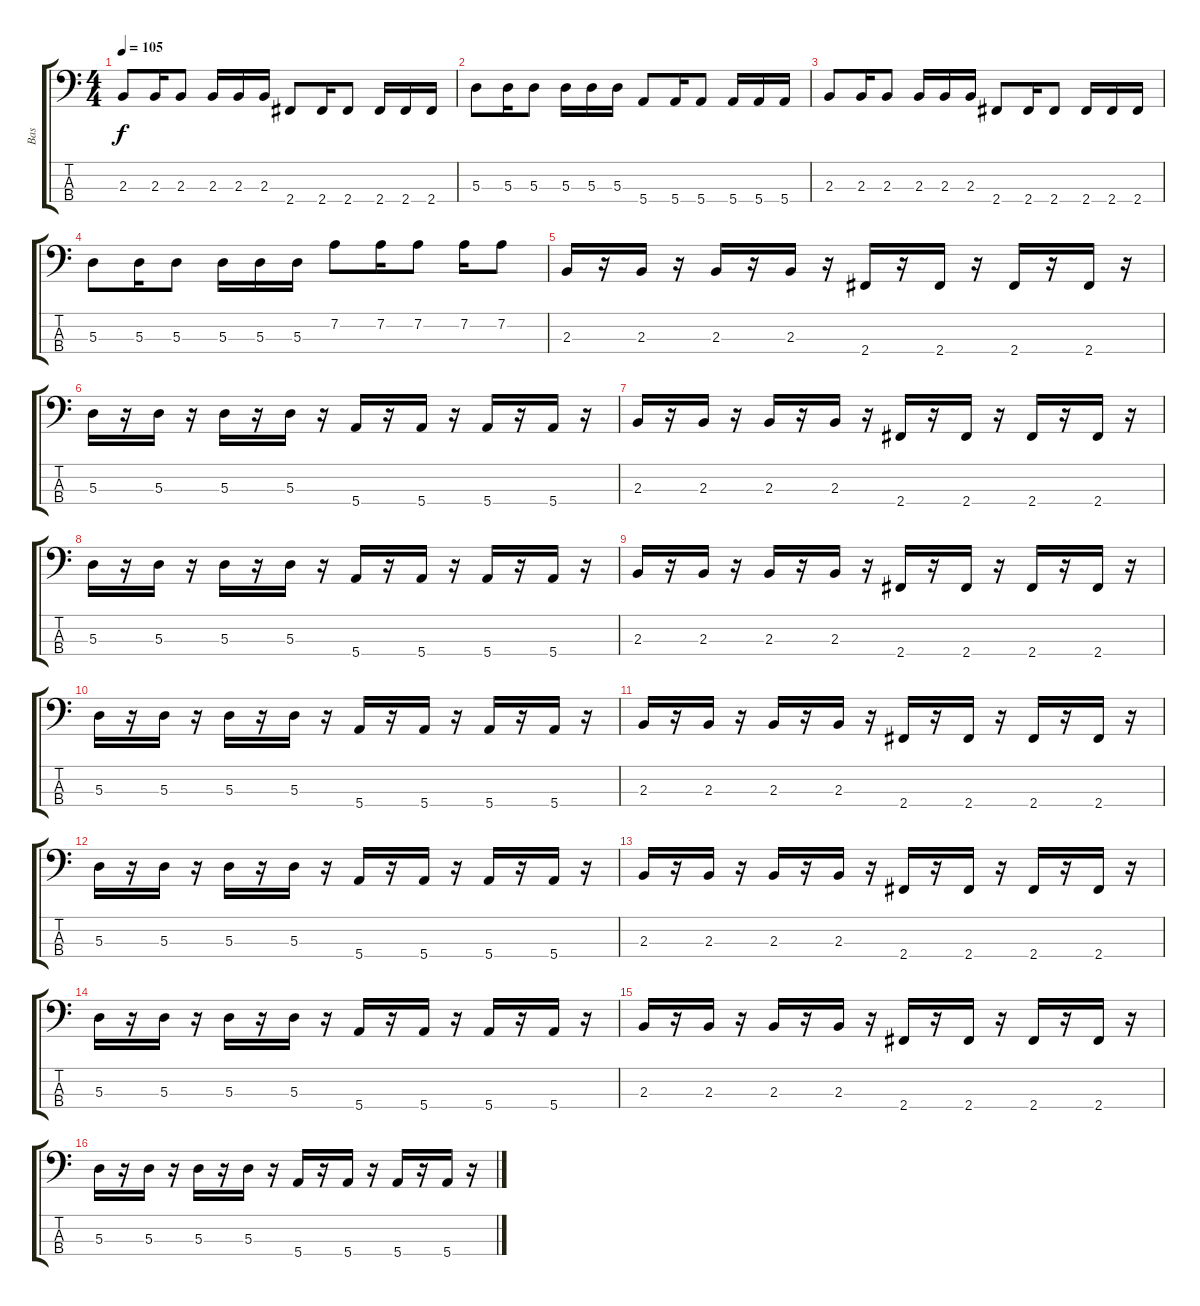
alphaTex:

\track ("Bas" "Bas") {instrument electricbasspick}
\staff {score tabs}
\tuning (G2 D2 A1 E1) {hide}
\ts (4 4)
\tempo 105
\clef f4
\ks c
2.3.8{dy f} 2.3.16 2.3.8 2.3.16 2.3.16 2.3.16 2.4.8 2.4.16 2.4.8 2.4.16 2.4.16 2.4.16 |
5.3.8 5.3.16 5.3.8 5.3.16 5.3.16 5.3.16 5.4.8 5.4.16 5.4.8 5.4.16 5.4.16 5.4.16 |
2.3.8 2.3.16 2.3.8 2.3.16 2.3.16 2.3.16 2.4.8 2.4.16 2.4.8 2.4.16 2.4.16 2.4.16 |
5.3.8 5.3.16 5.3.8 5.3.16 5.3.16 5.3.16 7.2.8 7.2.16 7.2.8 7.2.16 7.2.8 |
2.3.16 r.16 2.3.16 r.16 2.3.16 r.16 2.3.16 r.16 2.4.16 r.16 2.4.16 r.16 2.4.16 r.16 2.4.16 r.16 |
5.3.16 r.16 5.3.16 r.16 5.3.16 r.16 5.3.16 r.16 5.4.16 r.16 5.4.16 r.16 5.4.16 r.16 5.4.16 r.16 |
2.3.16 r.16 2.3.16 r.16 2.3.16 r.16 2.3.16 r.16 2.4.16 r.16 2.4.16 r.16 2.4.16 r.16 2.4.16 r.16 |
5.3.16 r.16 5.3.16 r.16 5.3.16 r.16 5.3.16 r.16 5.4.16 r.16 5.4.16 r.16 5.4.16 r.16 5.4.16 r.16 |
2.3.16 r.16 2.3.16 r.16 2.3.16 r.16 2.3.16 r.16 2.4.16 r.16 2.4.16 r.16 2.4.16 r.16 2.4.16 r.16 |
5.3.16 r.16 5.3.16 r.16 5.3.16 r.16 5.3.16 r.16 5.4.16 r.16 5.4.16 r.16 5.4.16 r.16 5.4.16 r.16 |
2.3.16 r.16 2.3.16 r.16 2.3.16 r.16 2.3.16 r.16 2.4.16 r.16 2.4.16 r.16 2.4.16 r.16 2.4.16 r.16 |
5.3.16 r.16 5.3.16 r.16 5.3.16 r.16 5.3.16 r.16 5.4.16 r.16 5.4.16 r.16 5.4.16 r.16 5.4.16 r.16 |
2.3.16 r.16 2.3.16 r.16 2.3.16 r.16 2.3.16 r.16 2.4.16 r.16 2.4.16 r.16 2.4.16 r.16 2.4.16 r.16 |
5.3.16 r.16 5.3.16 r.16 5.3.16 r.16 5.3.16 r.16 5.4.16 r.16 5.4.16 r.16 5.4.16 r.16 5.4.16 r.16 |
2.3.16 r.16 2.3.16 r.16 2.3.16 r.16 2.3.16 r.16 2.4.16 r.16 2.4.16 r.16 2.4.16 r.16 2.4.16 r.16 |
5.3.16 r.16 5.3.16 r.16 5.3.16 r.16 5.3.16 r.16 5.4.16 r.16 5.4.16 r.16 5.4.16 r.16 5.4.16 r.16
